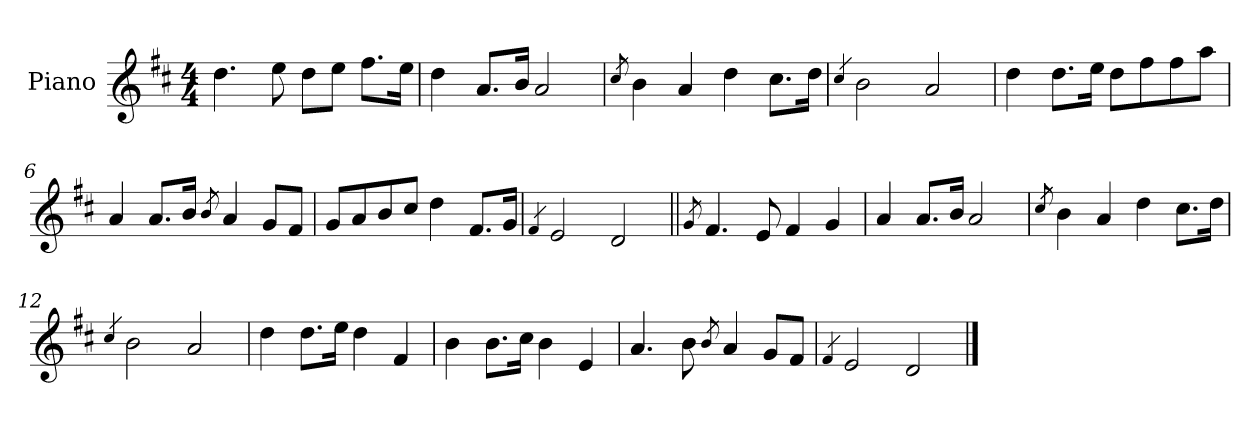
**kern
*part1
*staff1
*I"Piano
*I'Pno.
*clefG2
*k[f#c#]
*M4/4
=1
4.dd\
8ee\
8dd\L
8ee\J
8.ff#\L
16ee\Jk
=2
4dd\
8.a/L
16b/Jk
2a/
=3
8qcc#/
4b\
4a/
4dd\
8.cc#\L
16dd\Jk
=4
4qcc#/
2b\
2a/
=5
4dd\
8.dd\L
16ee\Jk
8dd\L
8ff#\
8ff#\
8aa\J
=6
4a/
8.a/L
16b/Jk
8qb/
4a/
8g/L
8f#/J
!!LO:LB:g=z
=7
8g/L
8a/
8b/
8cc#/J
4dd\
8.f#/L
16g/Jk
=8
4qf#/
2e/
2d/
=9||
8qg/
4.f#/
8e/
4f#/
4g/
=10
4a/
8.a/L
16b/Jk
2a/
=11
8qcc#/
4b\
4a/
4dd\
8.cc#\L
16dd\Jk
=12
4qcc#/
2b\
2a/
=13
4dd\
8.dd\L
16ee\Jk
4dd\
4f#/
!!LO:LB:g=z
=14
4b\
8.b\L
16cc#\Jk
4b\
4e/
=15
4.a/
8b\
8qb/
4a/
8g/L
8f#/J
=16
4qf#/
2e/
2d/
==
*-
